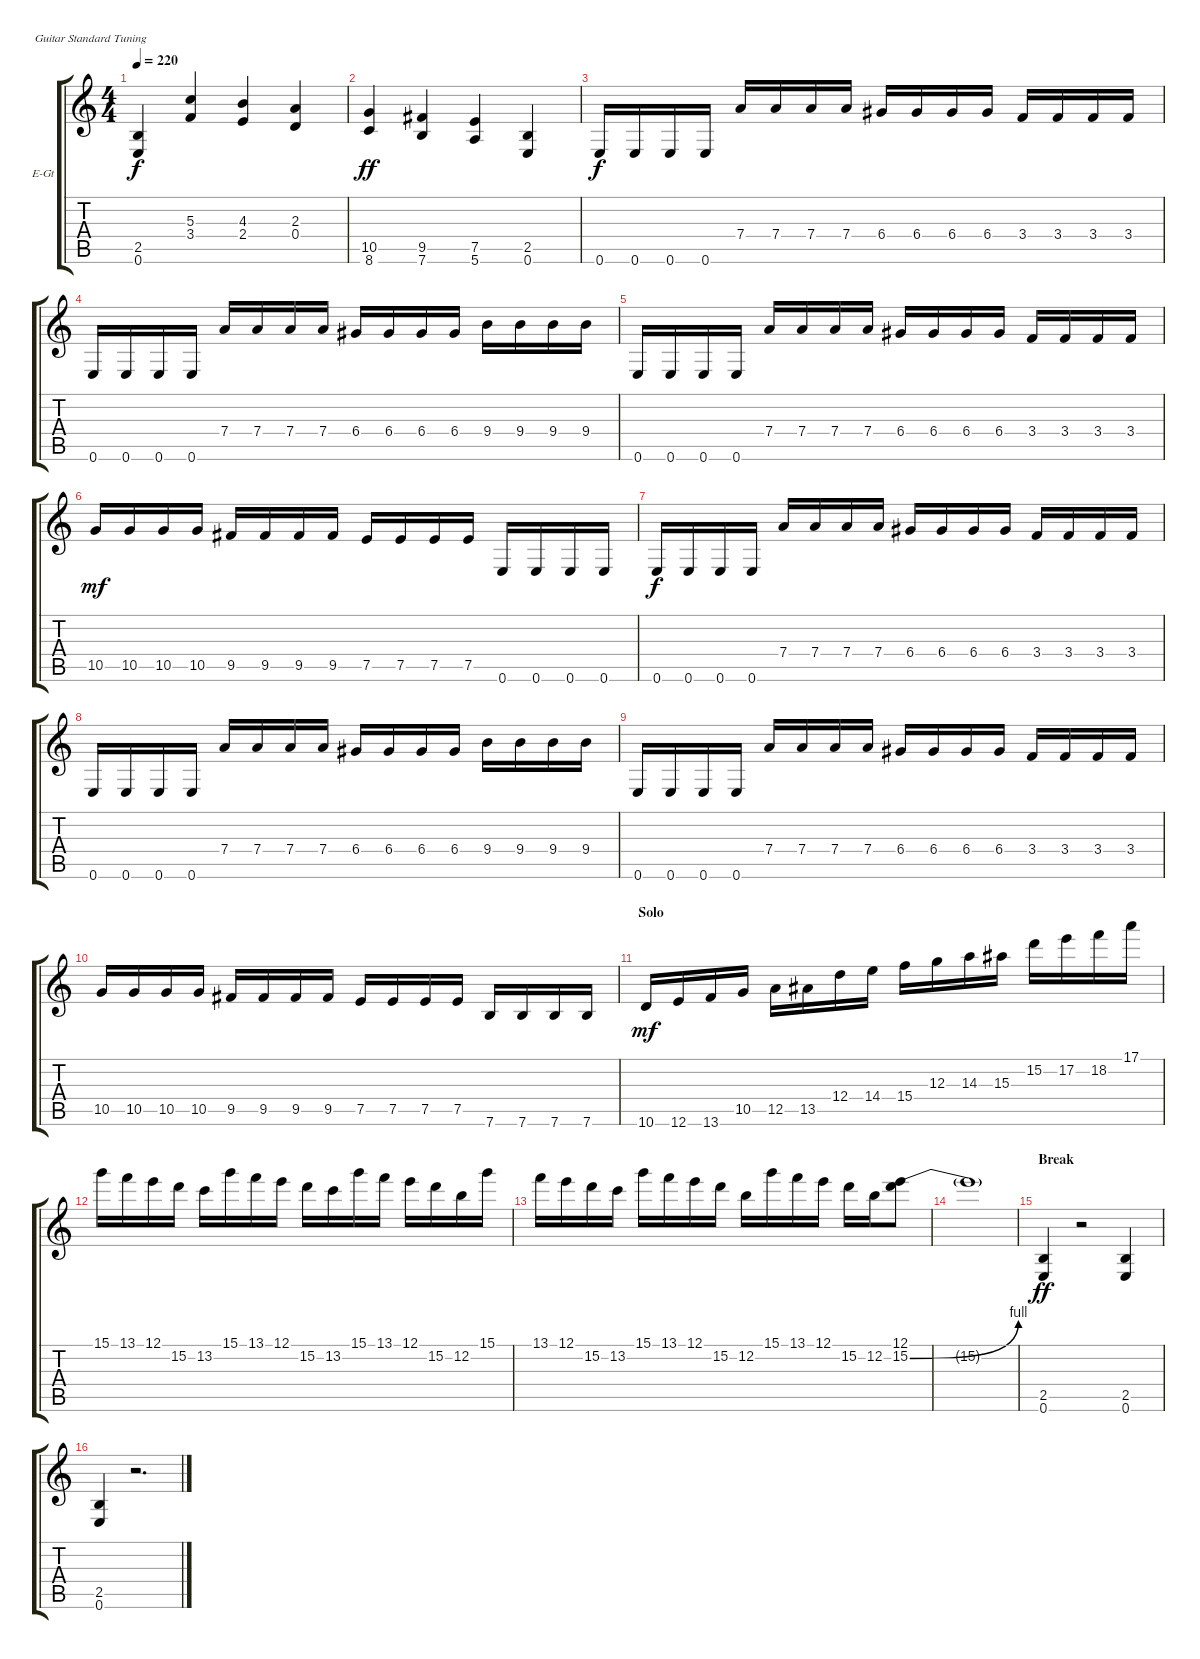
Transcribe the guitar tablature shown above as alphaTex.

\defaultSystemsLayout 4
\bracketExtendMode groupsimilarinstruments
\firstSystemTrackNameOrientation horizontal
\otherSystemsTrackNameOrientation horizontal
\track ("Electric Guitar" "E-Gt") {instrument distortionguitar}
\staff {score tabs}
\tuning (E4 B3 G3 D3 A2 E2)
\ts (4 4)
\tempo 220
\clef g2
\ks c
(0.6 2.5).4{dy f} (3.4 5.3).4 (2.4 4.3).4 (0.4 2.3).4 |
(8.6 10.5).4{dy ff} (7.6 9.5).4 (5.6 7.5).4 (0.6 2.5).4 |
0.6.16{dy f} 0.6.16 0.6.16 0.6.16 7.4.16 7.4.16 7.4.16 7.4.16 6.4.16 6.4.16 6.4.16 6.4.16 3.4.16 3.4.16 3.4.16 3.4.16 |
0.6.16 0.6.16 0.6.16 0.6.16 7.4.16 7.4.16 7.4.16 7.4.16 6.4.16 6.4.16 6.4.16 6.4.16 9.4.16 9.4.16 9.4.16 9.4.16 |
0.6.16 0.6.16 0.6.16 0.6.16 7.4.16 7.4.16 7.4.16 7.4.16 6.4.16 6.4.16 6.4.16 6.4.16 3.4.16 3.4.16 3.4.16 3.4.16 |
10.5.16{dy mf} 10.5.16 10.5.16 10.5.16 9.5.16 9.5.16 9.5.16 9.5.16 7.5.16 7.5.16 7.5.16 7.5.16 0.6.16 0.6.16 0.6.16 0.6.16 |
0.6.16{dy f} 0.6.16 0.6.16 0.6.16 7.4.16 7.4.16 7.4.16 7.4.16 6.4.16 6.4.16 6.4.16 6.4.16 3.4.16 3.4.16 3.4.16 3.4.16 |
0.6.16 0.6.16 0.6.16 0.6.16 7.4.16 7.4.16 7.4.16 7.4.16 6.4.16 6.4.16 6.4.16 6.4.16 9.4.16 9.4.16 9.4.16 9.4.16 |
0.6.16 0.6.16 0.6.16 0.6.16 7.4.16 7.4.16 7.4.16 7.4.16 6.4.16 6.4.16 6.4.16 6.4.16 3.4.16 3.4.16 3.4.16 3.4.16 |
10.5.16 10.5.16 10.5.16 10.5.16 9.5.16 9.5.16 9.5.16 9.5.16 7.5.16 7.5.16 7.5.16 7.5.16 7.6.16 7.6.16 7.6.16 7.6.16 |
\section ("" "Solo")
10.6.16{dy mf} 12.6.16 13.6.16 10.5.16 12.5.16 13.5.16 12.4.16 14.4.16 15.4.16 12.3.16 14.3.16 15.3.16 15.2.16 17.2.16 18.2.16 17.1.16 |
15.1.16 13.1.16 12.1.16 15.2.16 13.2.16 15.1.16 13.1.16 12.1.16 15.2.16 13.2.16 15.1.16 13.1.16 12.1.16 15.2.16 12.2.16 15.1.16 |
13.1.16 12.1.16 15.2.16 13.2.16 15.1.16 13.1.16 12.1.16 15.2.16 12.2.16 15.1.16 13.1.16 12.1.16 15.2.16 12.2.16 (15.2{be (bend 0 0 15 4)} 12.1).8 |
15.2{t}.1 |
\section ("" "Break")
(0.6 2.5).4{dy ff} r.2 (0.6 2.5).4 |
(0.6 2.5).4 r.2{d}
